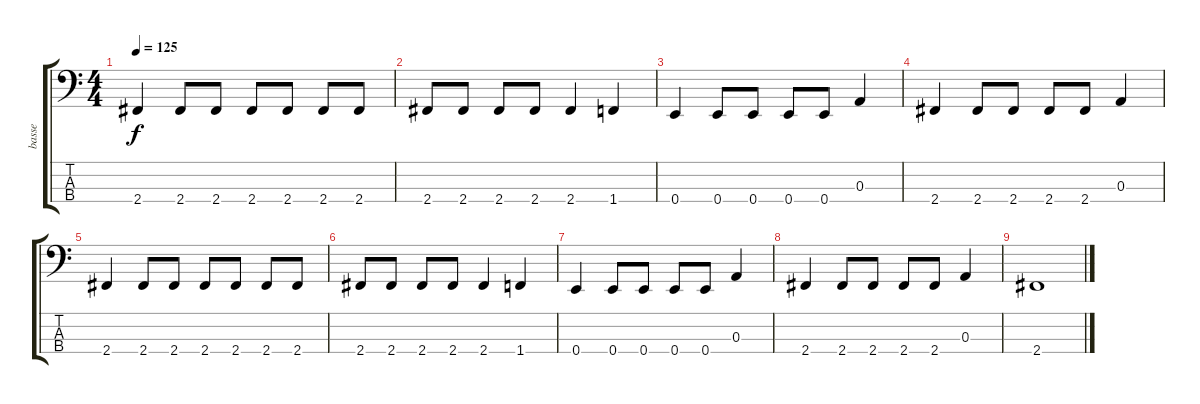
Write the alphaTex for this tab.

\track ("basse" "basse") {instrument electricbasspick}
\staff {score tabs}
\tuning (G2 D2 A1 E1) {hide}
\ts (4 4)
\tempo 125
\clef f4
\ks c
2.4.4{dy f} 2.4.8 2.4.8 2.4.8 2.4.8 2.4.8 2.4.8 |
2.4.8 2.4.8 2.4.8 2.4.8 2.4.4 1.4.4 |
0.4.4 0.4.8 0.4.8 0.4.8 0.4.8 0.3.4 |
2.4.4 2.4.8 2.4.8 2.4.8 2.4.8 0.3.4 |
2.4.4 2.4.8 2.4.8 2.4.8 2.4.8 2.4.8 2.4.8 |
2.4.8 2.4.8 2.4.8 2.4.8 2.4.4 1.4.4 |
0.4.4 0.4.8 0.4.8 0.4.8 0.4.8 0.3.4 |
2.4.4 2.4.8 2.4.8 2.4.8 2.4.8 0.3.4 |
2.4.1
